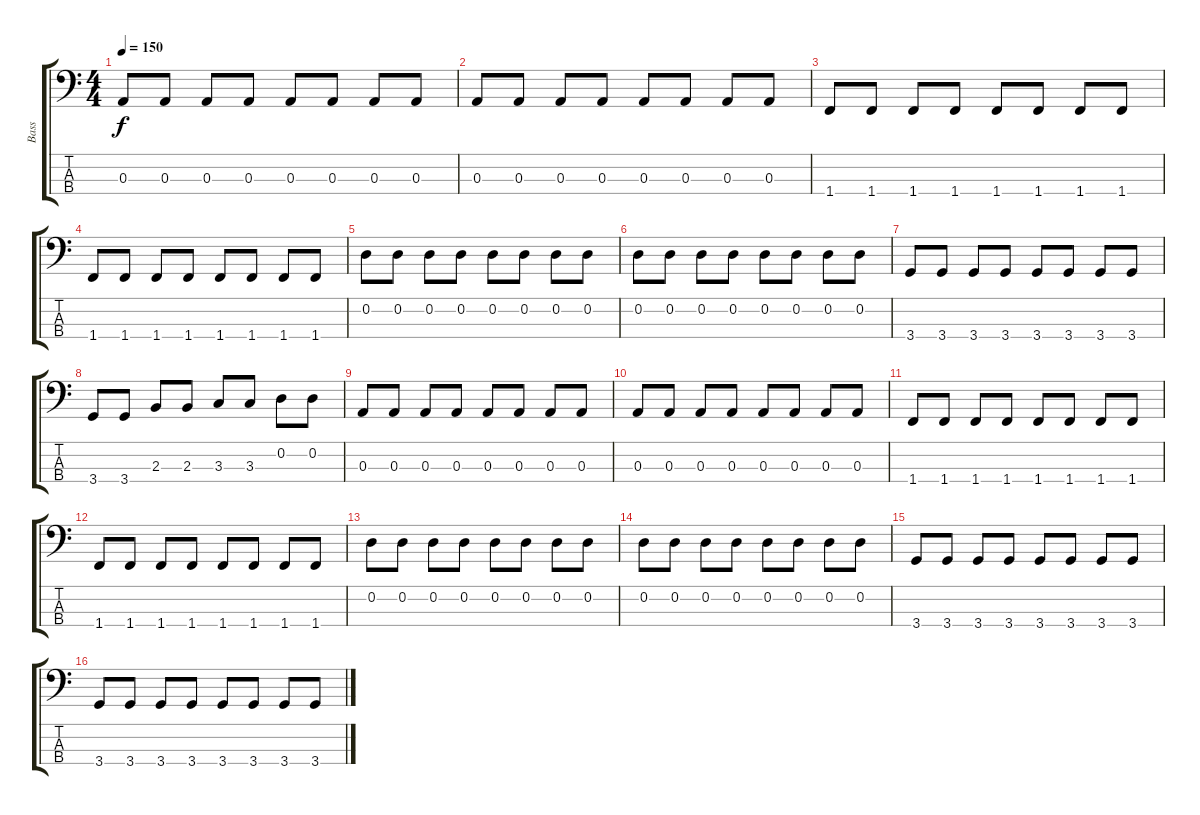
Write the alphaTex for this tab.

\track ("Bass" "Bass") {instrument electricbassfinger}
\staff {score tabs}
\tuning (G2 D2 A1 E1) {hide}
\ts (4 4)
\tempo 150
\clef f4
\ks c
0.3.8{dy f} 0.3.8 0.3.8 0.3.8 0.3.8 0.3.8 0.3.8 0.3.8 |
0.3.8 0.3.8 0.3.8 0.3.8 0.3.8 0.3.8 0.3.8 0.3.8 |
1.4.8 1.4.8 1.4.8 1.4.8 1.4.8 1.4.8 1.4.8 1.4.8 |
1.4.8 1.4.8 1.4.8 1.4.8 1.4.8 1.4.8 1.4.8 1.4.8 |
0.2.8 0.2.8 0.2.8 0.2.8 0.2.8 0.2.8 0.2.8 0.2.8 |
0.2.8 0.2.8 0.2.8 0.2.8 0.2.8 0.2.8 0.2.8 0.2.8 |
3.4.8 3.4.8 3.4.8 3.4.8 3.4.8 3.4.8 3.4.8 3.4.8 |
3.4.8 3.4.8 2.3.8 2.3.8 3.3.8 3.3.8 0.2.8 0.2.8 |
0.3.8 0.3.8 0.3.8 0.3.8 0.3.8 0.3.8 0.3.8 0.3.8 |
0.3.8 0.3.8 0.3.8 0.3.8 0.3.8 0.3.8 0.3.8 0.3.8 |
1.4.8 1.4.8 1.4.8 1.4.8 1.4.8 1.4.8 1.4.8 1.4.8 |
1.4.8 1.4.8 1.4.8 1.4.8 1.4.8 1.4.8 1.4.8 1.4.8 |
0.2.8 0.2.8 0.2.8 0.2.8 0.2.8 0.2.8 0.2.8 0.2.8 |
0.2.8 0.2.8 0.2.8 0.2.8 0.2.8 0.2.8 0.2.8 0.2.8 |
3.4.8 3.4.8 3.4.8 3.4.8 3.4.8 3.4.8 3.4.8 3.4.8 |
3.4.8 3.4.8 3.4.8 3.4.8 3.4.8 3.4.8 3.4.8 3.4.8
